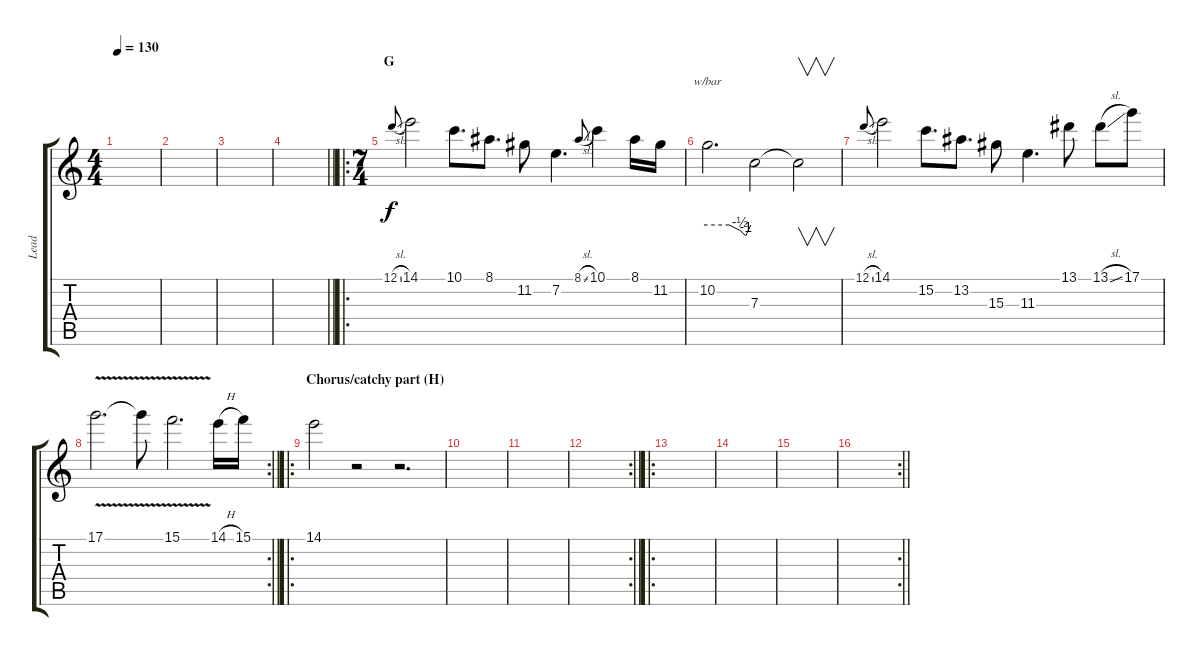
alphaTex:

\track ("Lead" "Lead") {instrument overdrivenguitar}
\staff {score tabs}
\tuning (D4 A3 F3 C3 G2 C2) {hide}
\ts (4 4)
\tempo 130
\clef g2
\ks c
|
|
|
\barLineRight lightlight
|
\ro
\ts (7 4)
\section ("" "G")
12.1{sl}.8{gr onbeat} 14.1.2 10.1.8{d} 8.1.8{d} 11.2.8 7.2.4{d} 8.1{sl}.8{gr onbeat} 10.1.4 8.1.16 11.2.16 |
10.2.2{d tbe (custom default 0 0 30 0 45 -2 53 -4 60 0)} 7.3.2 7.3{t}.2{v} |
12.1{sl}.8{gr onbeat} 14.1.2 15.2.8{d} 13.2.8{d} 15.3.8 11.3.4{d} 13.1.8 13.1{sl}.8 17.1.8 |
\rc 2
\barLineRight lightlight
17.1{v}.2{d} 17.1{t}.8 15.1{v}.2{d} 14.1{h}.16 15.1.16 |
\ro
\section ("" "Chorus/catchy part (H)")
14.1.2{volume 0} r.2 r.2{d} |
|
|
\rc 2
\barLineRight lightlight
|
\ro
|
|
|
\rc 2
\barLineRight lightlight
